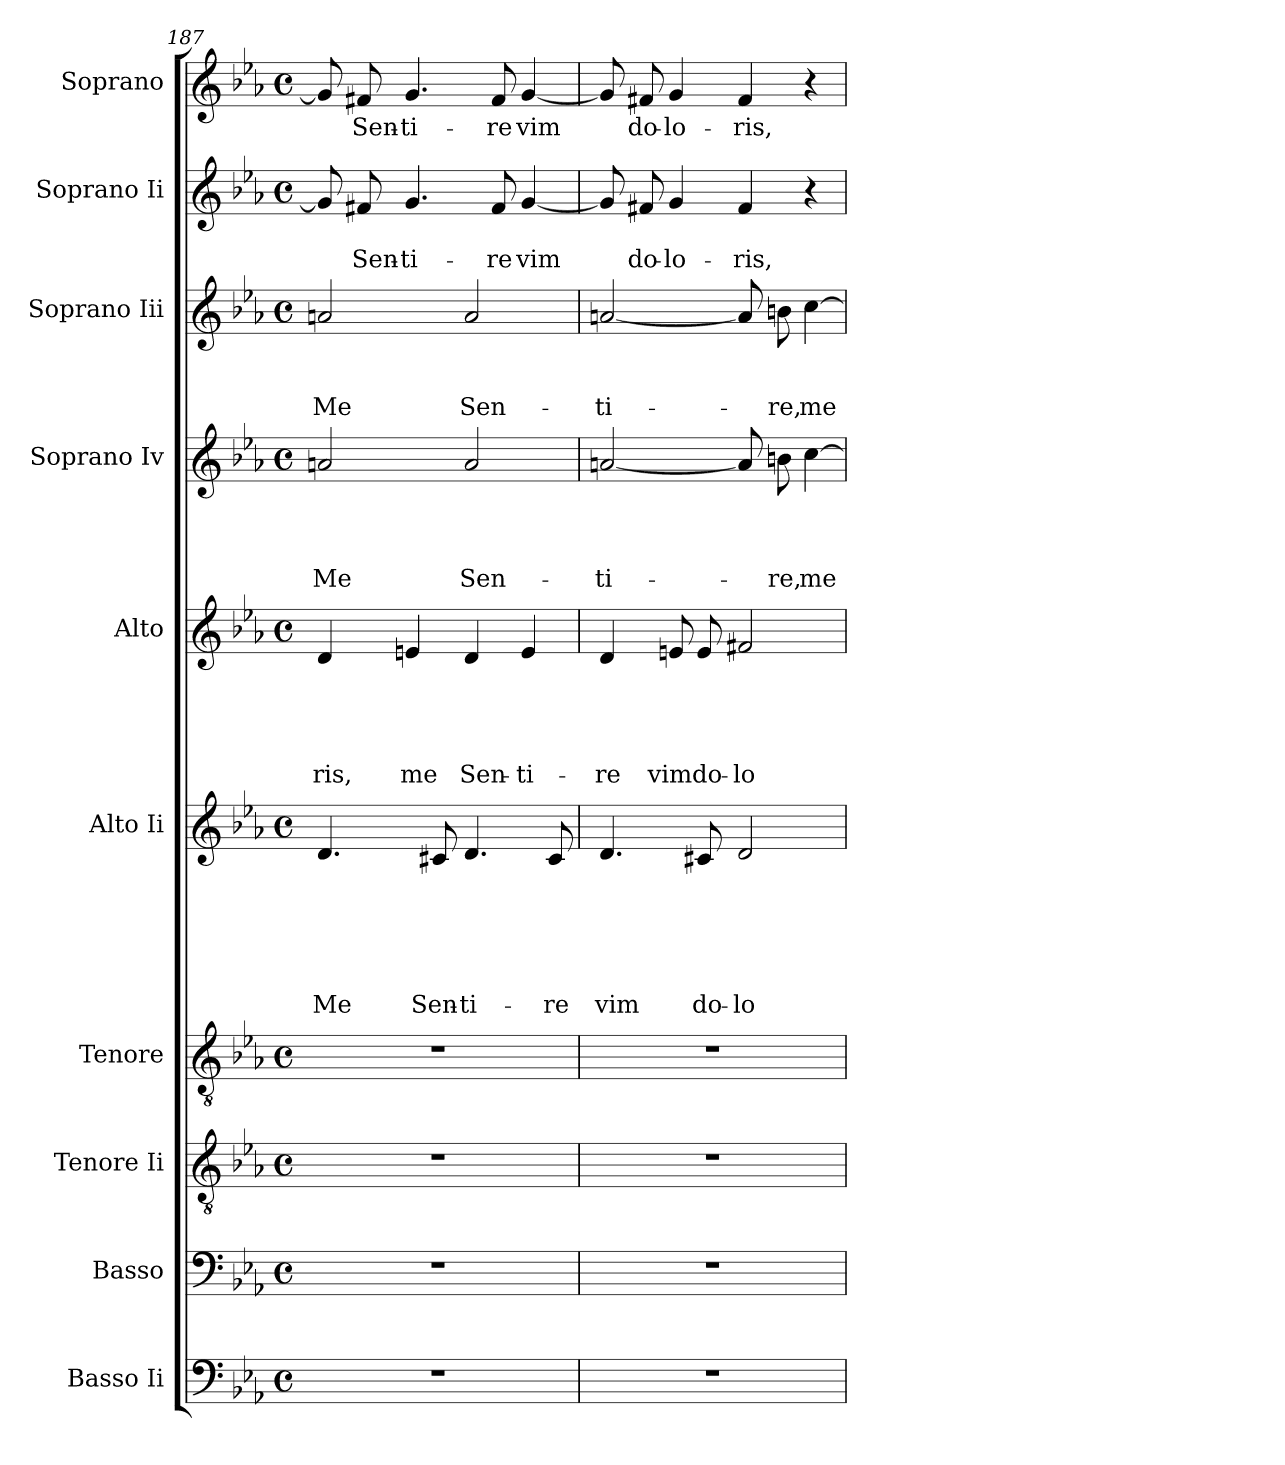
**kern	**kern	**kern	**kern	**kern	**text	**text	**text	**text	**text	**text	**kern	**text	**text	**text	**text	**text	**kern	**text	**text	**text	**text	**kern	**text	**text	**text	**kern	**text	**text	**kern	**text
*part10	*part9	*part8	*part7	*part6	*part6	*part6	*part6	*part6	*part6	*part6	*part5	*part5	*part5	*part5	*part5	*part5	*part4	*part4	*part4	*part4	*part4	*part3	*part3	*part3	*part3	*part2	*part2	*part2	*part1	*part1
*staff10	*staff9	*staff8	*staff7	*staff6	*staff6	*staff6	*staff6	*staff6	*staff6	*staff6	*staff5	*staff5	*staff5	*staff5	*staff5	*staff5	*staff4	*staff4	*staff4	*staff4	*staff4	*staff3	*staff3	*staff3	*staff3	*staff2	*staff2	*staff2	*staff1	*staff1
*I"Basso Ii	*I"Basso	*I"Tenore Ii	*I"Tenore	*I"Alto Ii	*	*	*	*	*	*	*I"Alto	*	*	*	*	*	*I"Soprano Iv	*	*	*	*	*I"Soprano Iii	*	*	*	*I"Soprano Ii	*	*	*I"Soprano	*
*clefF4	*clefF4	*clefGv2	*clefGv2	*clefG2	*	*	*	*	*	*	*clefG2	*	*	*	*	*	*clefG2	*	*	*	*	*clefG2	*	*	*	*clefG2	*	*	*clefG2	*
*k[b-e-a-]	*k[b-e-a-]	*k[b-e-a-]	*k[b-e-a-]	*k[b-e-a-]	*	*	*	*	*	*	*k[b-e-a-]	*	*	*	*	*	*k[b-e-a-]	*	*	*	*	*k[b-e-a-]	*	*	*	*k[b-e-a-]	*	*	*k[b-e-a-]	*
*E-:	*E-:	*E-:	*E-:	*E-:	*	*	*	*	*	*	*E-:	*	*	*	*	*	*E-:	*	*	*	*	*E-:	*	*	*	*E-:	*	*	*E-:	*
*M4/4	*M4/4	*M4/4	*M4/4	*M4/4	*	*	*	*	*	*	*M4/4	*	*	*	*	*	*M4/4	*	*	*	*	*M4/4	*	*	*	*M4/4	*	*	*M4/4	*
*met(c)	*met(c)	*met(c)	*met(c)	*met(c)	*	*	*	*	*	*	*met(c)	*	*	*	*	*	*met(c)	*	*	*	*	*met(c)	*	*	*	*met(c)	*	*	*met(c)	*
=187	=187	=187	=187	=187	=187	=187	=187	=187	=187	=187	=187	=187	=187	=187	=187	=187	=187	=187	=187	=187	=187	=187	=187	=187	=187	=187	=187	=187	=187	=187
!	!	!	!	!	!	!	!	!	!	!LO:LY:b	!	!	!	!	!	!LO:LY:b	!	!	!	!	!LO:LY:b	!	!	!	!LO:LY:b	!	!	!	!	!
1r	1r	1r	1r	4.d/	.	.	.	.	.	Me	4d/	.	.	.	.	-ris,	2an/	.	.	.	Me	2an/	.	.	Me	8g/]	.	.	8g/]	.
!	!	!	!	!	!	!	!	!	!	!	!	!	!	!	!	!	!	!	!	!	!	!	!	!	!	!	!	!LO:LY:b	!	!LO:LY:b
.	.	.	.	.	.	.	.	.	.	.	.	.	.	.	.	.	.	.	.	.	.	.	.	.	.	8f#X/	.	Sen-	8f#X/	Sen-
!	!	!	!	!	!	!	!	!	!	!	!	!	!	!	!	!LO:LY:b	!	!	!	!	!	!	!	!	!	!	!	!LO:LY:b	!	!LO:LY:b
.	.	.	.	.	.	.	.	.	.	.	4en/	.	.	.	.	me	.	.	.	.	.	.	.	.	.	4.g/	.	-ti-	4.g/	-ti-
!	!	!	!	!	!	!	!	!	!	!LO:LY:b	!	!	!	!	!	!	!	!	!	!	!	!	!	!	!	!	!	!	!	!
.	.	.	.	8c#X/	.	.	.	.	.	Sen-	.	.	.	.	.	.	.	.	.	.	.	.	.	.	.	.	.	.	.	.
!	!	!	!	!	!	!	!	!	!	!LO:LY:b	!	!	!	!	!	!LO:LY:b	!	!	!	!	!LO:LY:b	!	!	!	!LO:LY:b	!	!	!	!	!
.	.	.	.	4.d/	.	.	.	.	.	-ti-	4d/	.	.	.	.	Sen-	2a/	.	.	.	Sen-	2a/	.	.	Sen-	.	.	.	.	.
!	!	!	!	!	!	!	!	!	!	!	!	!	!	!	!	!	!	!	!	!	!	!	!	!	!	!	!	!LO:LY:b	!	!LO:LY:b
.	.	.	.	.	.	.	.	.	.	.	.	.	.	.	.	.	.	.	.	.	.	.	.	.	.	8f#/	.	-re	8f#/	-re
!	!	!	!	!	!	!	!	!	!	!	!	!	!	!	!	!LO:LY:b	!	!	!	!	!	!	!	!	!	!	!	!LO:LY:b	!	!LO:LY:b
.	.	.	.	.	.	.	.	.	.	.	4e/	.	.	.	.	-ti-	.	.	.	.	.	.	.	.	.	[<4g/	.	vim	[<4g/	vim
!	!	!	!	!	!	!	!	!	!	!LO:LY:b	!	!	!	!	!	!	!	!	!	!	!	!	!	!	!	!	!	!	!	!
.	.	.	.	8c#/	.	.	.	.	.	-re	.	.	.	.	.	.	.	.	.	.	.	.	.	.	.	.	.	.	.	.
=188	=188	=188	=188	=188	=188	=188	=188	=188	=188	=188	=188	=188	=188	=188	=188	=188	=188	=188	=188	=188	=188	=188	=188	=188	=188	=188	=188	=188	=188	=188
!	!	!	!	!	!	!	!	!	!	!LO:LY:b	!	!	!	!	!	!LO:LY:b	!	!	!	!	!LO:LY:b	!	!	!	!LO:LY:b	!	!	!	!	!
1r	1r	1r	1r	4.d/	.	.	.	.	.	vim	4d/	.	.	.	.	-re	[<2an/	.	.	.	-ti-	[<2an/	.	.	-ti-	8g/]	.	.	8g/]	.
!	!	!	!	!	!	!	!	!	!	!	!	!	!	!	!	!	!	!	!	!	!	!	!	!	!	!	!	!LO:LY:b	!	!LO:LY:b
.	.	.	.	.	.	.	.	.	.	.	.	.	.	.	.	.	.	.	.	.	.	.	.	.	.	8f#X/	.	do-	8f#X/	do-
!	!	!	!	!	!	!	!	!	!	!	!	!	!	!	!	!LO:LY:b	!	!	!	!	!	!	!	!	!	!	!	!LO:LY:b	!	!LO:LY:b
.	.	.	.	.	.	.	.	.	.	.	8en/	.	.	.	.	vim	.	.	.	.	.	.	.	.	.	4g/	.	-lo-	4g/	-lo-
!	!	!	!	!	!	!	!	!	!	!LO:LY:b	!	!	!	!	!	!LO:LY:b	!	!	!	!	!	!	!	!	!	!	!	!	!	!
.	.	.	.	8c#X/	.	.	.	.	.	do-	8e/	.	.	.	.	do-	.	.	.	.	.	.	.	.	.	.	.	.	.	.
!	!	!	!	!	!	!	!	!	!	!LO:LY:b	!	!	!	!	!	!LO:LY:b	!	!	!	!	!	!	!	!	!	!	!	!LO:LY:b	!	!LO:LY:b
.	.	.	.	2d/	.	.	.	.	.	-lo-	2f#X/	.	.	.	.	-lo-	8a/]	.	.	.	.	8a/]	.	.	.	4f#/	.	-ris,	4f#/	-ris,
!	!	!	!	!	!	!	!	!	!	!	!	!	!	!	!	!	!	!	!	!	!LO:LY:b	!	!	!	!LO:LY:b	!	!	!	!	!
.	.	.	.	.	.	.	.	.	.	.	.	.	.	.	.	.	8bn\	.	.	.	-re,	8bn\	.	.	-re,	.	.	.	.	.
!	!	!	!	!	!	!	!	!	!	!	!	!	!	!	!	!	!	!	!	!	!LO:LY:b	!	!	!	!LO:LY:b	!	!	!	!	!
.	.	.	.	.	.	.	.	.	.	.	.	.	.	.	.	.	[>4cc\	.	.	.	me	[>4cc\	.	.	me	4r	.	.	4r	.
=	=	=	=	=	=	=	=	=	=	=	=	=	=	=	=	=	=	=	=	=	=	=	=	=	=	=	=	=	=	=
*-	*-	*-	*-	*-	*-	*-	*-	*-	*-	*-	*-	*-	*-	*-	*-	*-	*-	*-	*-	*-	*-	*-	*-	*-	*-	*-	*-	*-	*-	*-
